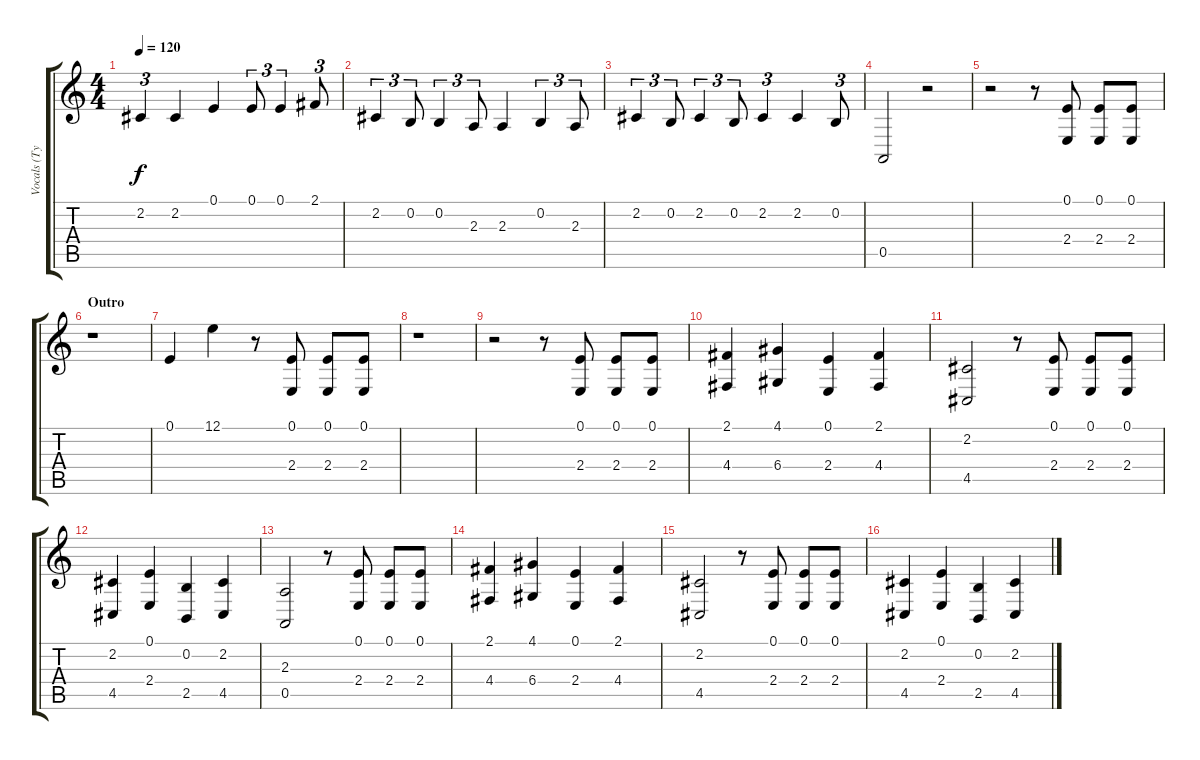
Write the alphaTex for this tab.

\track ("Vocals (Tyler Joseph)" "Vocals (Ty") {instrument oboe}
\staff {score tabs}
\tuning (E4 B3 G3 D3 A2 E2) {hide}
\ts (4 4)
\tempo 120
\clef g2
\ks c
2.2.4{tu (3 2) dy f} 2.2.4 0.1.4 0.1.8{tu (3 2)} 0.1.4{tu (3 2)} 2.1.8{tu (3 2)} |
2.2.4{tu (3 2)} 0.2.8{tu (3 2)} 0.2.4{tu (3 2)} 2.3.8{tu (3 2)} 2.3.4 0.2.4{tu (3 2)} 2.3.8{tu (3 2)} |
2.2.4{tu (3 2)} 0.2.8{tu (3 2)} 2.2.4{tu (3 2)} 0.2.8{tu (3 2)} 2.2.4{tu (3 2)} 2.2.4 0.2.8{tu (3 2)} |
0.5.2 r.2 |
r.2 r.8 (0.1 2.4).8 (0.1 2.4).8 (0.1 2.4).8 |
\section ("" "Outro")
r.1 |
0.1.4 12.1.4 r.8 (0.1 2.4).8 (0.1 2.4).8 (0.1 2.4).8 |
r.1 |
r.2 r.8 (0.1 2.4).8 (0.1 2.4).8 (0.1 2.4).8 |
(2.1 4.4).4 (4.1 6.4).4 (0.1 2.4).4 (2.1 4.4).4 |
(2.2 4.5).2 r.8 (0.1 2.4).8 (0.1 2.4).8 (0.1 2.4).8 |
(2.2 4.5).4 (0.1 2.4).4 (0.2 2.5).4 (2.2 4.5).4 |
(2.3 0.5).2 r.8 (0.1 2.4).8 (0.1 2.4).8 (0.1 2.4).8 |
(2.1 4.4).4 (4.1 6.4).4 (0.1 2.4).4 (2.1 4.4).4 |
(2.2 4.5).2 r.8 (0.1 2.4).8 (0.1 2.4).8 (0.1 2.4).8 |
(2.2 4.5).4 (0.1 2.4).4 (0.2 2.5).4 (2.2 4.5).4
